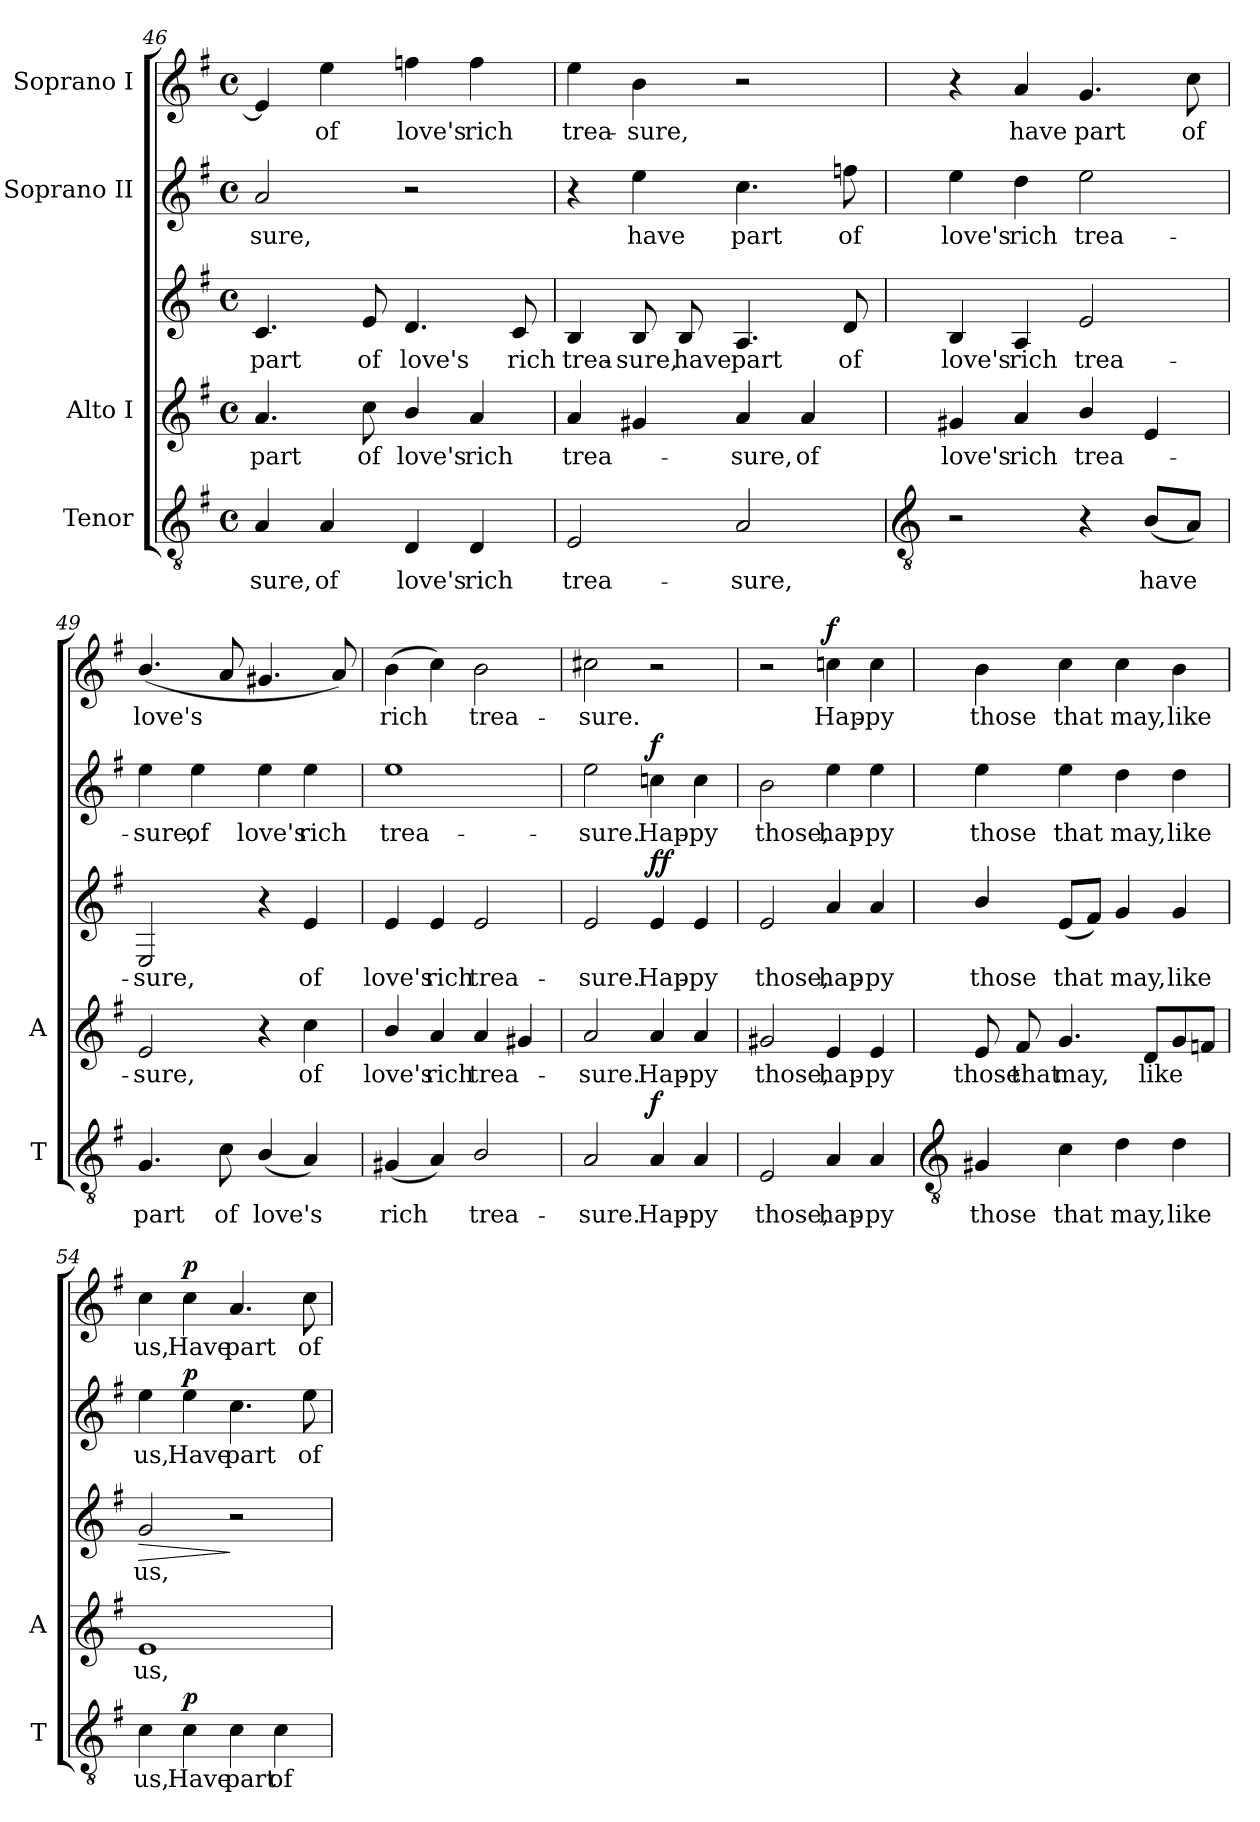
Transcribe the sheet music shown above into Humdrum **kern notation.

**kern	**text	**dynam	**kern	**text	**kern	**text	**dynam	**kern	**text	**dynam	**kern	**text	**dynam
*part4	*part4	*part4	*part3	*part3	*part3	*part3	*part3	*part2	*part2	*part2	*part1	*part1	*part1
*staff5	*staff5	*staff5	*staff4	*staff4	*staff3	*staff3	*staff3/4	*staff2	*staff2	*staff2	*staff1	*staff1	*staff1
*I"Tenor	*	*	*I"Alto I	*	*	*	*	*I"Soprano II	*	*	*I"Soprano I	*	*
*I'T	*	*	*I'A	*	*	*	*	*	*	*	*	*	*
*clefGv2	*	*	*clefG2	*	*clefG2	*	*	*clefG2	*	*	*clefG2	*	*
*k[f#]	*	*	*k[f#]	*	*k[f#]	*	*	*k[f#]	*	*	*k[f#]	*	*
*G:	*	*	*G:	*	*G:	*	*	*G:	*	*	*G:	*	*
*M4/4	*	*	*M4/4	*	*M4/4	*	*	*M4/4	*	*	*M4/4	*	*
*met(c)	*	*	*met(c)	*	*met(c)	*	*	*met(c)	*	*	*met(c)	*	*
=46	=46	=46	=46	=46	=46	=46	=46	=46	=46	=46	=46	=46	=46
!	!LO:LY:b	!	!	!LO:LY:b	!	!LO:LY:b	!	!	!LO:LY:b	!	!	!	!
4A	-sure,	.	4.a	part	4.c	part	.	2a	-sure,	.	4e]	.	.
!	!LO:LY:b	!	!	!	!	!	!	!	!	!	!	!LO:LY:b	!
4A	of	.	.	.	.	.	.	.	.	.	4ee	of	.
!	!	!	!	!LO:LY:b	!	!LO:LY:b	!	!	!	!	!	!	!
.	.	.	8cc	of	8e	of	.	.	.	.	.	.	.
!	!LO:LY:b	!	!	!LO:LY:b	!	!LO:LY:b	!	!	!	!	!	!LO:LY:b	!
4D	love's	.	4b/	love's	4.d	love's	.	2r	.	.	4ffn	love's	.
!	!LO:LY:b	!	!	!LO:LY:b	!	!	!	!	!	!	!	!LO:LY:b	!
4D	rich	.	4a	rich	.	.	.	.	.	.	4ff	rich	.
!	!	!	!	!	!	!LO:LY:b	!	!	!	!	!	!	!
.	.	.	.	.	8c	rich	.	.	.	.	.	.	.
=47	=47	=47	=47	=47	=47	=47	=47	=47	=47	=47	=47	=47	=47
!	!LO:LY:b	!	!	!LO:LY:b	!	!LO:LY:b	!	!	!	!	!	!LO:LY:b	!
2E	trea-	.	4a	trea-	4B	trea-	.	4r	.	.	4ee	trea-	.
!	!	!	!	!	!	!LO:LY:b	!	!	!LO:LY:b	!	!	!LO:LY:b	!
.	.	.	4g#X	.	8B	-sure,	.	4ee	have	.	4b	-sure,	.
!	!	!	!	!	!	!LO:LY:b	!	!	!	!	!	!	!
.	.	.	.	.	8B	have	.	.	.	.	.	.	.
!	!LO:LY:b	!	!	!LO:LY:b	!	!LO:LY:b	!	!	!LO:LY:b	!	!	!	!
2A	-sure,	.	4a	sure,	4.A	part	.	4.cc	part	.	2r	.	.
!	!	!	!	!LO:LY:b	!	!	!	!	!	!	!	!	!
.	.	.	4a	of	.	.	.	.	.	.	.	.	.
!	!	!	!	!	!	!LO:LY:b	!	!	!LO:LY:b	!	!	!	!
.	.	.	.	.	8d	of	.	8ffn	of	.	.	.	.
!!LO:LB:g=z
=48	=48	=48	=48	=48	=48	=48	=48	=48	=48	=48	=48	=48	=48
*clefGv2	*	*	*	*	*	*	*	*	*	*	*	*	*
!	!	!	!	!LO:LY:b	!	!LO:LY:b	!	!	!LO:LY:b	!	!	!	!
2r	.	.	4g#X	-love's	4B	love's	.	4ee	love's	.	4r	.	.
!	!	!	!	!LO:LY:b	!	!LO:LY:b	!	!	!LO:LY:b	!	!	!LO:LY:b	!
.	.	.	4a	rich	4A	rich	.	4dd	rich	.	4a	have	.
!	!	!	!	!LO:LY:b	!	!LO:LY:b	!	!	!LO:LY:b	!	!	!LO:LY:b	!
4r	.	.	4b/	trea-	2e	trea-	.	2ee	trea-	.	4.g	part	.
!	!LO:LY:b	!	!	!	!	!	!	!	!	!	!	!	!
(<8BL	have	.	4e	.	.	.	.	.	.	.	.	.	.
!	!	!	!	!	!	!	!	!	!	!	!	!LO:LY:b	!
8AJ)	.	.	.	.	.	.	.	.	.	.	8cc	of	.
=49	=49	=49	=49	=49	=49	=49	=49	=49	=49	=49	=49	=49	=49
!	!LO:LY:b	!	!	!LO:LY:b	!	!LO:LY:b	!	!	!LO:LY:b	!	!	!LO:LY:b	!
4.G	part	.	2e	sure,	2E	sure,	.	4ee	-sure,	.	(<4.b/	love's	.
!	!	!	!	!	!	!	!	!	!LO:LY:b	!	!	!	!
.	.	.	.	.	.	.	.	4ee	of	.	.	.	.
!	!LO:LY:b	!	!	!	!	!	!	!	!	!	!	!	!
8c	of	.	.	.	.	.	.	.	.	.	8a	.	.
!	!LO:LY:b	!	!	!	!	!	!	!	!LO:LY:b	!	!	!	!
(<4B/	love's	.	4r	.	4r	.	.	4ee	love's	.	4.g#X	.	.
!	!	!	!	!LO:LY:b	!	!LO:LY:b	!	!	!LO:LY:b	!	!	!	!
4A)	.	.	4cc	of	4e	of	.	4ee	rich	.	.	.	.
.	.	.	.	.	.	.	.	.	.	.	8a)	.	.
=50	=50	=50	=50	=50	=50	=50	=50	=50	=50	=50	=50	=50	=50
!	!LO:LY:b	!	!	!LO:LY:b	!	!LO:LY:b	!	!	!LO:LY:b	!	!	!LO:LY:b	!
(<4G#X	rich	.	4b/	-love's	4e	love's	.	1ee	trea-	.	(>4b	rich	.
!	!	!	!	!LO:LY:b	!	!LO:LY:b	!	!	!	!	!	!	!
4A)	.	.	4a	rich	4e	rich	.	.	.	.	4cc)	.	.
!	!LO:LY:b	!	!	!LO:LY:b	!	!LO:LY:b	!	!	!	!	!	!LO:LY:b	!
2B/	trea-	.	4a	trea-	2e	trea-	.	.	.	.	2b	trea-	.
.	.	.	4g#X	.	.	.	.	.	.	.	.	.	.
=51	=51	=51	=51	=51	=51	=51	=51	=51	=51	=51	=51	=51	=51
!	!LO:LY:b	!	!	!LO:LY:b	!	!LO:LY:b	!	!	!LO:LY:b	!	!	!LO:LY:b	!
2A	-sure.	.	2a	sure.	2e	sure.	.	2ee	-sure.	.	2cc#X	-sure.	.
!	!LO:LY:b	!LO:DY:b	!	!LO:LY:b	!	!LO:LY:b	!LO:DY:b=2	!	!LO:LY:b	!	!	!	!
!	!	!	!	!	!	!	!LO:DY:n=1:b	!	!	!LO:DY:b	!	!	!
4A	Hap-	f	4a	Hap-	4e	Hap-	f f	4ccn	Hap-	f	2r	.	.
!	!LO:LY:b	!	!	!LO:LY:b	!	!LO:LY:b	!	!	!LO:LY:b	!	!	!	!
4A	-py	.	4a	-py	4e	-py	.	4cc	-py	.	.	.	.
=52	=52	=52	=52	=52	=52	=52	=52	=52	=52	=52	=52	=52	=52
!	!LO:LY:b	!	!	!LO:LY:b	!	!LO:LY:b	!	!	!LO:LY:b	!	!	!	!
2E	those,	.	2g#X	those,	2e	those,	.	2b	those,	.	2r	.	.
!	!LO:LY:b	!	!	!LO:LY:b	!	!LO:LY:b	!	!	!LO:LY:b	!	!	!LO:LY:b	!LO:DY:b
4A	hap-	.	4e	hap-	4a	hap-	.	4ee	hap-	.	4ccn	Hap-	f
!	!LO:LY:b	!	!	!LO:LY:b	!	!LO:LY:b	!	!	!LO:LY:b	!	!	!LO:LY:b	!
4A	-py	.	4e	-py	4a	-py	.	4ee	-py	.	4cc	-py	.
!!LO:LB:g=z
=53	=53	=53	=53	=53	=53	=53	=53	=53	=53	=53	=53	=53	=53
*clefGv2	*	*	*	*	*	*	*	*	*	*	*	*	*
!	!LO:LY:b	!	!	!LO:LY:b	!	!LO:LY:b	!	!	!LO:LY:b	!	!	!LO:LY:b	!
4G#X	those	.	8e	those	4b/	those	.	4ee	those	.	4b	those	.
!	!	!	!	!LO:LY:b	!	!	!	!	!	!	!	!	!
.	.	.	8f#	that	.	.	.	.	.	.	.	.	.
!	!LO:LY:b	!	!	!LO:LY:b	!	!LO:LY:b	!	!	!LO:LY:b	!	!	!LO:LY:b	!
4c	that	.	4.g	may,	(<8eL	that	.	4ee	that	.	4cc	that	.
.	.	.	.	.	8f#J)	.	.	.	.	.	.	.	.
!	!LO:LY:b	!	!	!	!	!LO:LY:b	!	!	!LO:LY:b	!	!	!LO:LY:b	!
4d	may,	.	.	.	4g	may,	.	4dd	may,	.	4cc	may,	.
!	!	!	!	!LO:LY:b	!	!	!	!	!	!	!	!	!
.	.	.	8dL	like	.	.	.	.	.	.	.	.	.
!	!LO:LY:b	!	!	!	!	!LO:LY:b	!	!	!LO:LY:b	!	!	!LO:LY:b	!
4d	like	.	8g	.	4g	like	.	4dd	like	.	4b	like	.
.	.	.	8fnJ	.	.	.	.	.	.	.	.	.	.
=54	=54	=54	=54	=54	=54	=54	=54	=54	=54	=54	=54	=54	=54
!	!LO:LY:b	!	!	!LO:LY:b	!	!LO:LY:b	!LO:HP:b	!	!LO:LY:b	!	!	!LO:LY:b	!
4c	us,	.	1e	us,	2g	us,	>	4ee	us,	.	4cc	us,	.
!	!LO:LY:b	!LO:DY:b	!	!	!	!	!	!	!LO:LY:b	!LO:DY:b	!	!LO:LY:b	!LO:DY:b
4c	Have	p	.	.	.	.	.	4ee	Have	p	4cc	Have	p
!	!LO:LY:b	!	!	!	!	!	!	!	!LO:LY:b	!	!	!LO:LY:b	!
4c	part	.	.	.	2r	.	]	4.cc	part	.	4.a	part	.
!	!LO:LY:b	!	!	!	!	!	!	!	!	!	!	!	!
4c	of	.	.	.	.	.	.	.	.	.	.	.	.
!	!	!	!	!	!	!	!	!	!LO:LY:b	!	!	!LO:LY:b	!
.	.	.	.	.	.	.	.	8ee	of	.	8cc	of	.
=	=	=	=	=	=	=	=	=	=	=	=	=	=
*-	*-	*-	*-	*-	*-	*-	*-	*-	*-	*-	*-	*-	*-
